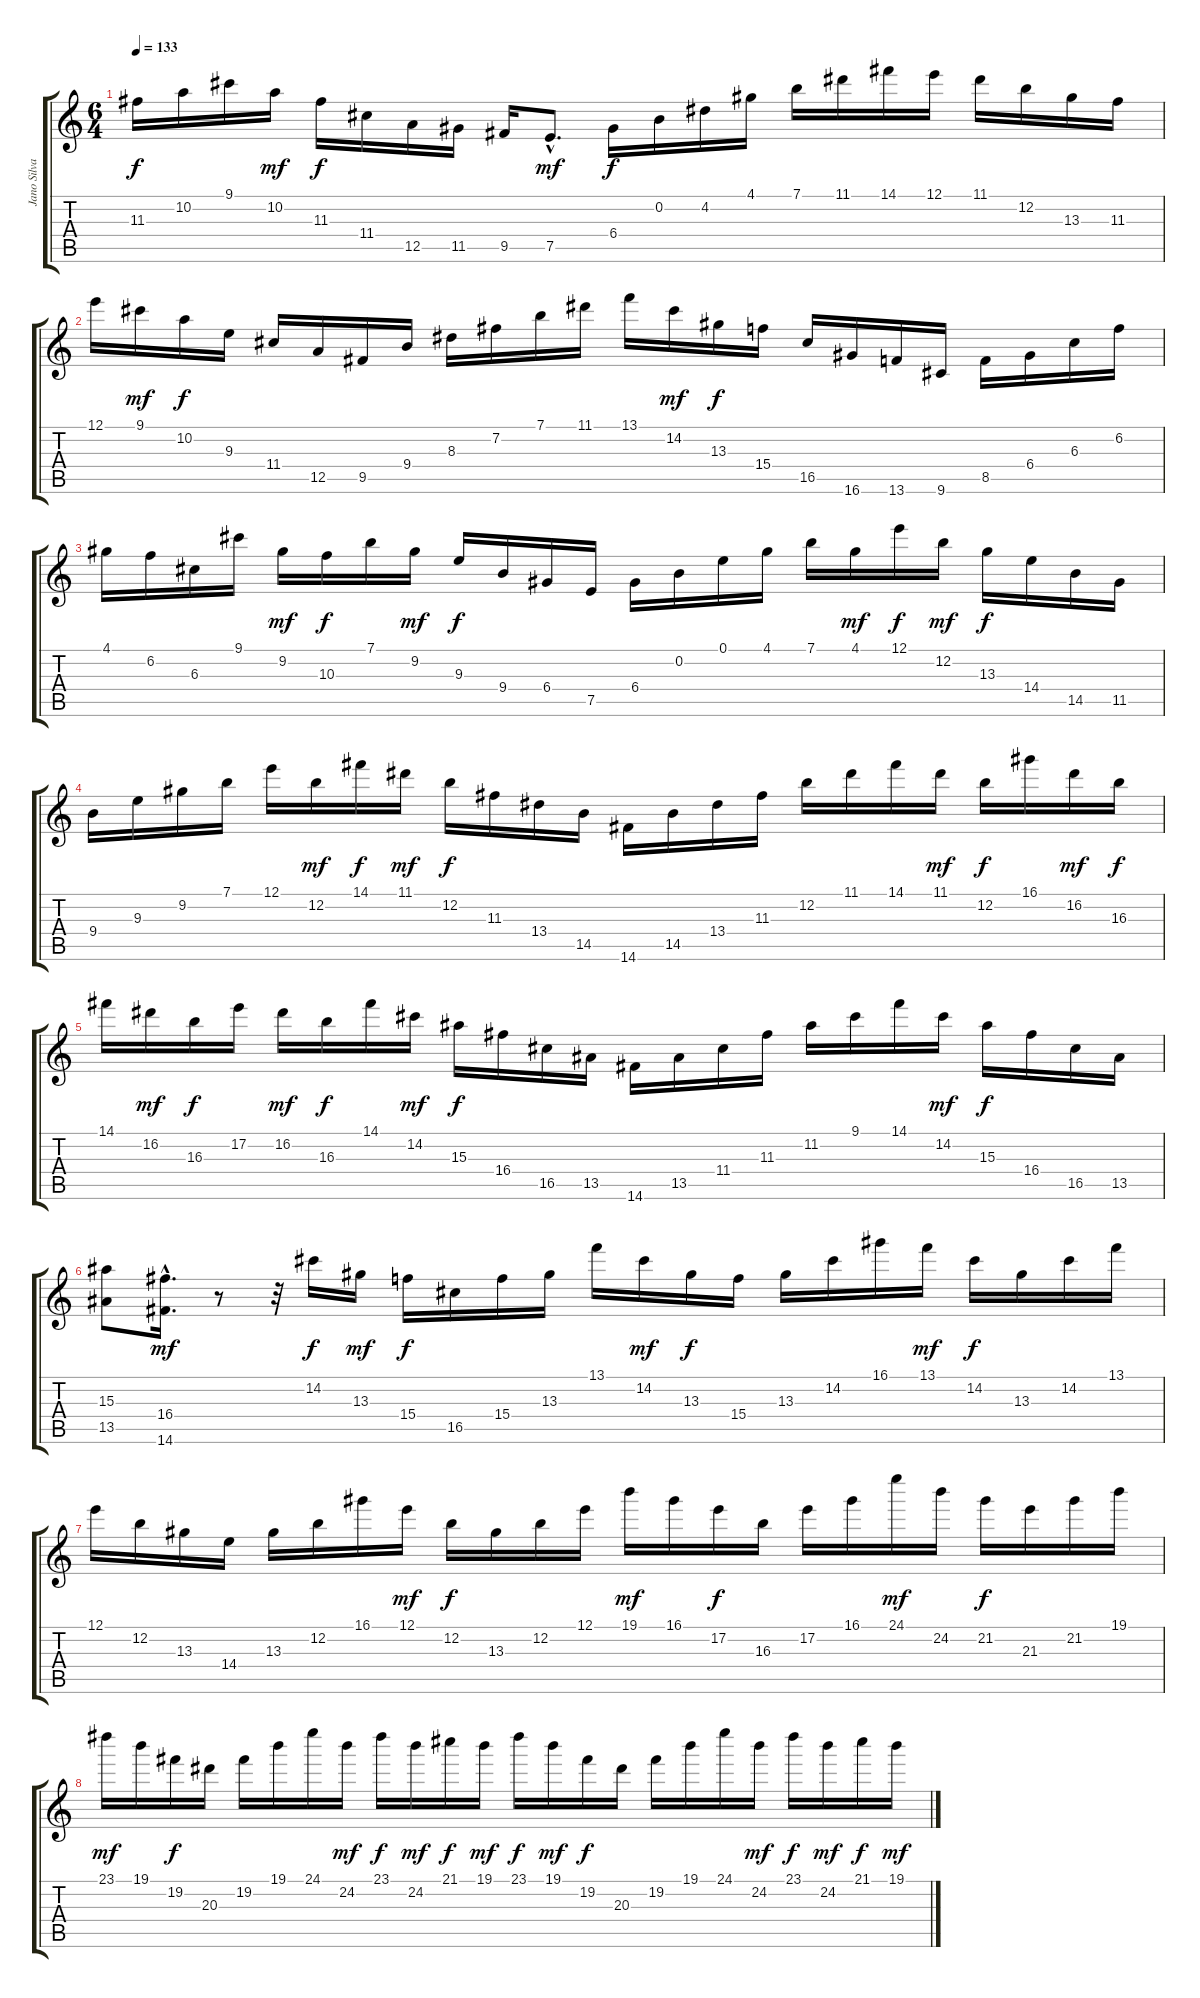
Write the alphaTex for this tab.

\track ("Jano Silva" "Jano Silva") {instrument distortionguitar}
\staff {score tabs}
\tuning (E4 B3 G3 D3 A2 E2) {hide}
\ts (6 4)
\tempo 133
\clef g2
\ks c
11.3.16{dy f} 10.2.16 9.1.16 10.2.16{dy mf} 11.3.16{dy f} 11.4.16 12.5.16 11.5.16 9.5.16 7.5{hac}.8{d dy mf} 6.4.16{dy f} 0.2.16 4.2.16 4.1.16 7.1.16 11.1.16 14.1.16 12.1.16 11.1.16 12.2.16 13.3.16 11.3.16 |
12.1.16 9.1.16{dy mf} 10.2.16{dy f} 9.3.16 11.4.16 12.5.16 9.5.16 9.4.16 8.3.16 7.2.16 7.1.16 11.1.16 13.1.16 14.2.16{dy mf} 13.3.16{dy f} 15.4.16 16.5.16 16.6.16 13.6.16 9.6.16 8.5.16 6.4.16 6.3.16 6.2.16 |
4.1.16 6.2.16 6.3.16 9.1.16 9.2.16{dy mf} 10.3.16{dy f} 7.1.16 9.2.16{dy mf} 9.3.16{dy f} 9.4.16 6.4.16 7.5.16 6.4.16 0.2.16 0.1.16 4.1.16 7.1.16 4.1.16{dy mf} 12.1.16{dy f} 12.2.16{dy mf} 13.3.16{dy f} 14.4.16 14.5.16 11.5.16 |
9.4.16 9.3.16 9.2.16 7.1.16 12.1.16 12.2.16{dy mf} 14.1.16{dy f} 11.1.16{dy mf} 12.2.16{dy f} 11.3.16 13.4.16 14.5.16 14.6.16 14.5.16 13.4.16 11.3.16 12.2.16 11.1.16 14.1.16 11.1.16{dy mf} 12.2.16{dy f} 16.1.16 16.2.16{dy mf} 16.3.16{dy f} |
14.1.16 16.2.16{dy mf} 16.3.16{dy f} 17.2.16 16.2.16{dy mf} 16.3.16{dy f} 14.1.16 14.2.16{dy mf} 15.3.16{dy f} 16.4.16 16.5.16 13.5.16 14.6.16 13.5.16 11.4.16 11.3.16 11.2.16 9.1.16 14.1.16 14.2.16{dy mf} 15.3.16{dy f} 16.4.16 16.5.16 13.5.16 |
(15.3 13.5).8 (16.4{hac} 14.6{hac}).16{d dy mf} r.8 r.32 14.2.16{dy f} 13.3.16{dy mf} 15.4.16{dy f} 16.5.16 15.4.16 13.3.16 13.1.16 14.2.16{dy mf} 13.3.16{dy f} 15.4.16 13.3.16 14.2.16 16.1.16 13.1.16{dy mf} 14.2.16{dy f} 13.3.16 14.2.16 13.1.16 |
12.1.16 12.2.16 13.3.16 14.4.16 13.3.16 12.2.16 16.1.16 12.1.16{dy mf} 12.2.16{dy f} 13.3.16 12.2.16 12.1.16 19.1.16{dy mf} 16.1.16 17.2.16{dy f} 16.3.16 17.2.16 16.1.16 24.1.16{dy mf} 24.2.16 21.2.16{dy f} 21.3.16 21.2.16 19.1.16 |
23.1.16{dy mf} 19.1.16 19.2.16{dy f} 20.3.16 19.2.16 19.1.16 24.1.16 24.2.16{dy mf} 23.1.16{dy f} 24.2.16{dy mf} 21.1.16{dy f} 19.1.16{dy mf} 23.1.16{dy f} 19.1.16{dy mf} 19.2.16{dy f} 20.3.16 19.2.16 19.1.16 24.1.16 24.2.16{dy mf} 23.1.16{dy f} 24.2.16{dy mf} 21.1.16{dy f} 19.1.16{dy mf}
